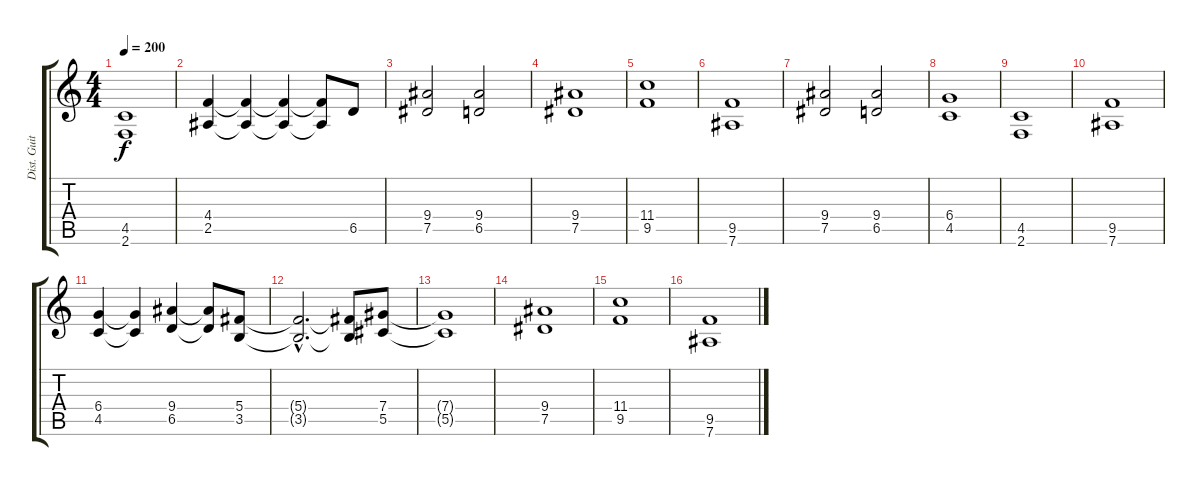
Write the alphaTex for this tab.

\track ("Dist. Guitar 2" "Dist. Guit") {instrument distortionguitar}
\staff {score tabs}
\tuning (Eb4 Bb3 Gb3 Db3 Ab2 Eb2) {hide}
\ts (4 4)
\tempo 200
\clef g2
\ks c
(4.5 2.6).1{dy f} |
(4.4 2.5).4 (4.4{t} 2.5{t}).4 (4.4{t} 2.5{t}).4 (4.4{t} 2.5{t}).8 6.5.8 |
(9.4 7.5).2 (9.4 6.5).2 |
(9.4 7.5).1 |
(11.4 9.5).1 |
(9.5 7.6).1 |
(9.4 7.5).2 (9.4 6.5).2 |
(6.4 4.5).1 |
(4.5 2.6).1 |
(9.5 7.6).1 |
(6.4 4.5).4 (6.4{t} 4.5{t}).4 (9.4 6.5).4 (9.4{t} 6.5{t}).8 (5.4 3.5).8 |
(5.4{hac t} 3.5{hac t}).2{d} (5.4{t} 3.5{t}).8 (7.4 5.5).8 |
(7.4{t} 5.5{t}).1 |
(9.4 7.5).1 |
(11.4 9.5).1 |
(9.5 7.6).1
